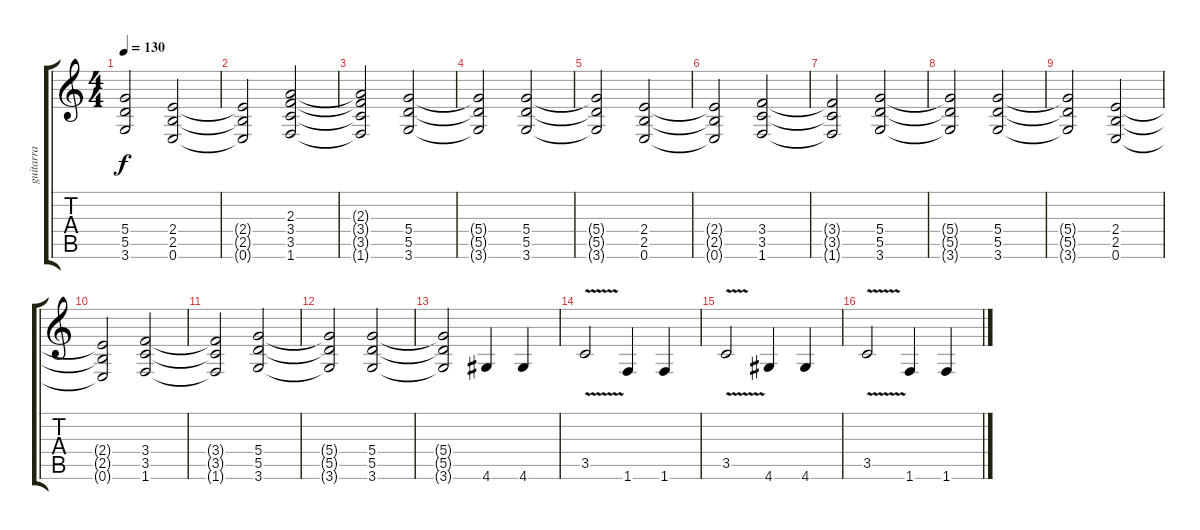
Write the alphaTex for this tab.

\track ("guitarra" "guitarra") {instrument distortionguitar}
\staff {score tabs}
\tuning (E4 B3 G3 D3 A2 E2) {hide}
\ts (4 4)
\tempo 130
\clef g2
\ks c
(5.4{t} 5.5{t} 3.6{t}).2{dy f} (2.4 2.5 0.6).2 |
(2.4{t} 2.5{t} 0.6{t}).2 (2.3 3.4 3.5 1.6).2 |
(2.3{t} 3.4{t} 3.5{t} 1.6{t}).2 (5.4 5.5 3.6).2 |
(5.4{t} 5.5{t} 3.6{t}).2 (5.4 5.5 3.6).2 |
(5.4{t} 5.5{t} 3.6{t}).2 (2.4 2.5 0.6).2 |
(2.4{t} 2.5{t} 0.6{t}).2 (3.4 3.5 1.6).2 |
(3.4{t} 3.5{t} 1.6{t}).2 (5.4 5.5 3.6).2 |
(5.4{t} 5.5{t} 3.6{t}).2 (5.4 5.5 3.6).2 |
(5.4{t} 5.5{t} 3.6{t}).2 (2.4 2.5 0.6).2 |
(2.4{t} 2.5{t} 0.6{t}).2 (3.4 3.5 1.6).2 |
(3.4{t} 3.5{t} 1.6{t}).2 (5.4 5.5 3.6).2 |
(5.4{t} 5.5{t} 3.6{t}).2 (5.4 5.5 3.6).2 |
(5.4{t} 5.5{t} 3.6{t}).2 4.6.4 4.6.4 |
3.5{v}.2 1.6.4 1.6.4 |
3.5{v}.2 4.6.4 4.6.4 |
3.5{v}.2 1.6.4 1.6.4
